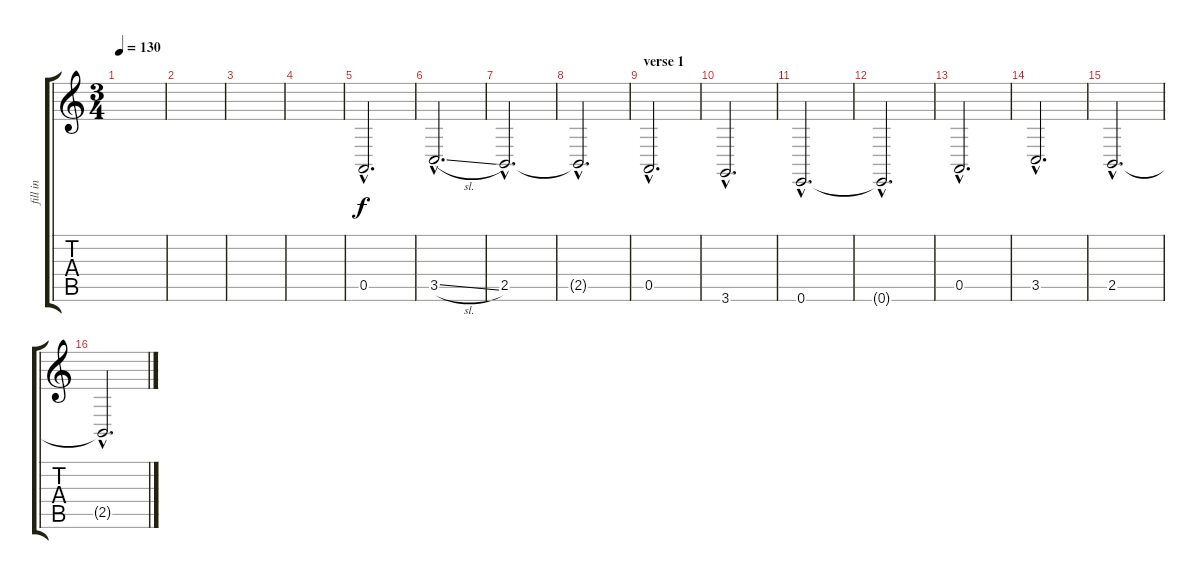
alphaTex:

\track ("fill in" "fill in") {instrument cello}
\staff {score tabs}
\tuning (E4 B3 G3 D3 A2 E2) {hide}
\ts (3 4)
\tempo 130
\clef g2
\ks c
|
|
|
|
0.5{hac}.2{d} |
3.5{sl hac}.2{d} |
2.5{hac}.2{d} |
2.5{hac t}.2{d} |
\section ("" "verse 1")
0.5{hac}.2{d} |
3.6{hac}.2{d} |
0.6{hac}.2{d} |
0.6{hac t}.2{d} |
0.5{hac}.2{d} |
3.5{hac}.2{d} |
2.5{hac}.2{d} |
2.5{hac t}.2{d}
